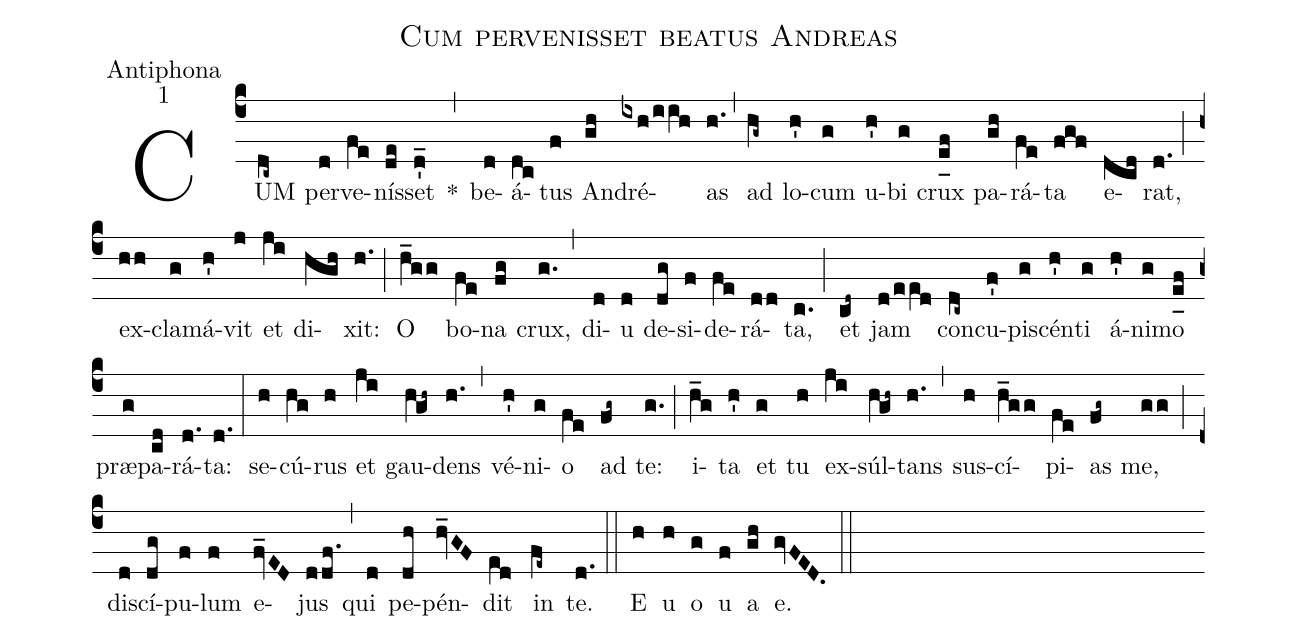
name:Cum pervenisset beatus Andreas;
office-part:Antiphona;
mode:1;
%%
(c4) CUM(dc~) per(d)ve(fe)nís(de)set(d'_) *(,) be(d)á(dc)tus(f) An(gh)dré(ixh/iih)as(h.) (,) ad(hg~) lo(h')cum(g) u(h')bi(g) crux(e_[uh:l]f) pa(gh)rá(fe)ta(fgf) e(dcd)rat,(d.) (;) ex(hh)cla(g)má(h')vit(j) et(ji) di(hgh)xit:(h.) (;) O(h_gg) bo(fe)na(fg) crux,(g.) (,) di(d)u(d) de(dg)si(f)de(fe)rá(dd)ta,(c.) (;) et(cd~) jam(d/ee[ll:1]d) con(dc~)cu(f')pi(g)scén(h')ti(g) á(h')ni(g)mo(e_[uh:l]f) præ(g)pa(cd)rá(d.)ta:(d.) (:) se(h)cú(hg)rus(h) et(ji) gau(hV!gh~)dens(h.) (,) vé(h')ni(g)o(fe) ad(fg~) te:(g.) (;) i(h_g)ta(h') et(g) tu(h) ex(ji)súl(hV!gh~)tans(h.) (,) sus(h)cí(h_gg)pi(fe)as(fg~) me,(gg) (;) di(d)scí(dg)pu(f)lum(f) e(fv_ED)jus(ddf.) (,) qui(d) pe(dh)pén(hv_GF)dit(e[ll:1]d) in(fe~) te.(d.) (::) <eu>E(h) u(h) o(g) u(f) a(gh) e.</eu>(gvFED.) (::)
